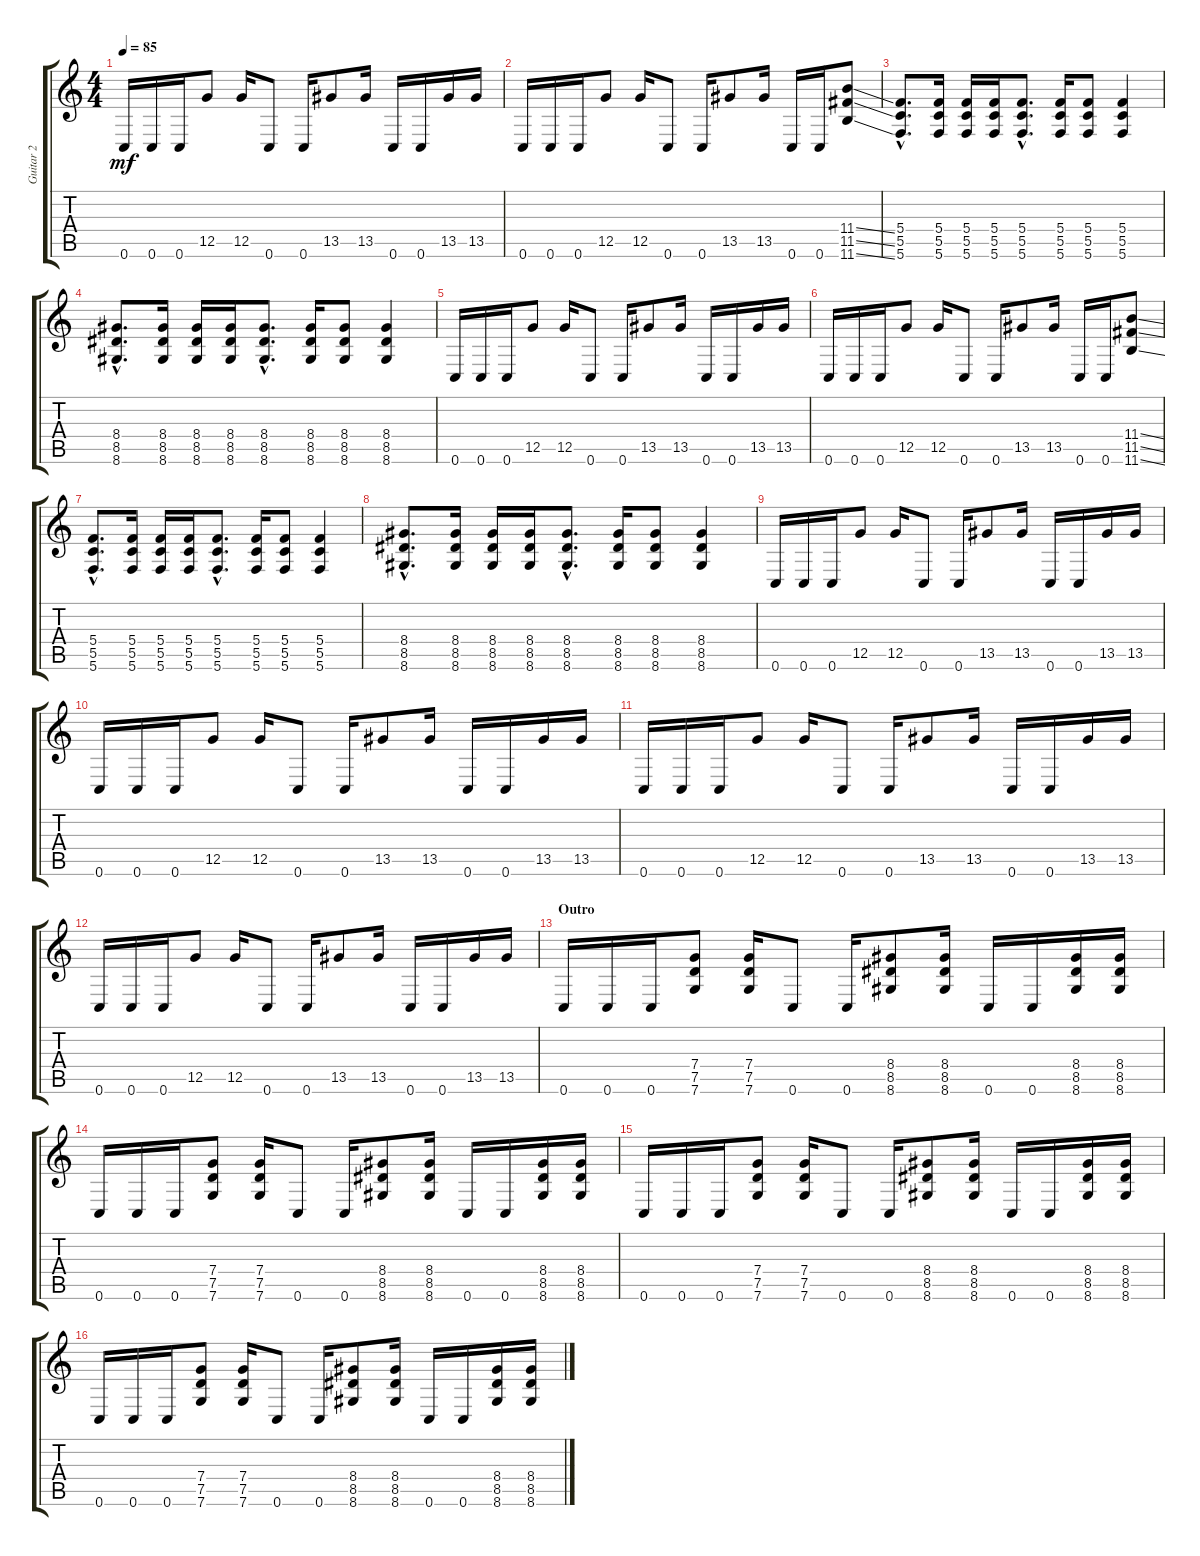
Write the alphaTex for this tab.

\track ("Guitar 2" "Guitar 2") {instrument distortionguitar}
\staff {score tabs}
\tuning (D4 A3 F3 C3 G2 C2) {hide}
\ts (4 4)
\tempo 85
\clef g2
\ks c
0.6.16{dy mf} 0.6.16 0.6.16 12.5.8 12.5.16 0.6.8 0.6.16 13.5.8 13.5.16 0.6.16 0.6.16 13.5.16 13.5.16 |
0.6.16 0.6.16 0.6.16 12.5.8 12.5.16 0.6.8 0.6.16 13.5.8 13.5.16 0.6.16 0.6.16 (11.4{ss} 11.5{ss} 11.6{ss}).8 |
(5.4{hac} 5.5{hac} 5.6{hac}).8{d} (5.4 5.5 5.6).16 (5.4 5.5 5.6).16 (5.4 5.5 5.6).16 (5.4{hac} 5.5{hac} 5.6{hac}).8{d} (5.4 5.5 5.6).16 (5.4 5.5 5.6).8 (5.4 5.5 5.6).4 |
(8.4{hac} 8.5{hac} 8.6{hac}).8{d} (8.4 8.5 8.6).16 (8.4 8.5 8.6).16 (8.4 8.5 8.6).16 (8.4{hac} 8.5{hac} 8.6{hac}).8{d} (8.4 8.5 8.6).16 (8.4 8.5 8.6).8 (8.4 8.5 8.6).4 |
0.6.16 0.6.16 0.6.16 12.5.8 12.5.16 0.6.8 0.6.16 13.5.8 13.5.16 0.6.16 0.6.16 13.5.16 13.5.16 |
0.6.16 0.6.16 0.6.16 12.5.8 12.5.16 0.6.8 0.6.16 13.5.8 13.5.16 0.6.16 0.6.16 (11.4{ss} 11.5{ss} 11.6{ss}).8 |
(5.4{hac} 5.5{hac} 5.6{hac}).8{d} (5.4 5.5 5.6).16 (5.4 5.5 5.6).16 (5.4 5.5 5.6).16 (5.4{hac} 5.5{hac} 5.6{hac}).8{d} (5.4 5.5 5.6).16 (5.4 5.5 5.6).8 (5.4 5.5 5.6).4 |
(8.4{hac} 8.5{hac} 8.6{hac}).8{d} (8.4 8.5 8.6).16 (8.4 8.5 8.6).16 (8.4 8.5 8.6).16 (8.4{hac} 8.5{hac} 8.6{hac}).8{d} (8.4 8.5 8.6).16 (8.4 8.5 8.6).8 (8.4 8.5 8.6).4 |
0.6.16 0.6.16 0.6.16 12.5.8 12.5.16 0.6.8 0.6.16 13.5.8 13.5.16 0.6.16 0.6.16 13.5.16 13.5.16 |
0.6.16 0.6.16 0.6.16 12.5.8 12.5.16 0.6.8 0.6.16 13.5.8 13.5.16 0.6.16 0.6.16 13.5.16 13.5.16 |
0.6.16 0.6.16 0.6.16 12.5.8 12.5.16 0.6.8 0.6.16 13.5.8 13.5.16 0.6.16 0.6.16 13.5.16 13.5.16 |
0.6.16 0.6.16 0.6.16 12.5.8 12.5.16 0.6.8 0.6.16 13.5.8 13.5.16 0.6.16 0.6.16 13.5.16 13.5.16 |
\section ("" "Outro")
0.6.16 0.6.16 0.6.16 (7.4 7.5 7.6).8 (7.4 7.5 7.6).16 0.6.8 0.6.16 (8.4 8.5 8.6).8 (8.4 8.5 8.6).16 0.6.16 0.6.16 (8.4 8.5 8.6).16 (8.4 8.5 8.6).16 |
0.6.16 0.6.16 0.6.16 (7.4 7.5 7.6).8 (7.4 7.5 7.6).16 0.6.8 0.6.16 (8.4 8.5 8.6).8 (8.4 8.5 8.6).16 0.6.16 0.6.16 (8.4 8.5 8.6).16 (8.4 8.5 8.6).16 |
0.6.16 0.6.16 0.6.16 (7.4 7.5 7.6).8 (7.4 7.5 7.6).16 0.6.8 0.6.16 (8.4 8.5 8.6).8 (8.4 8.5 8.6).16 0.6.16 0.6.16 (8.4 8.5 8.6).16 (8.4 8.5 8.6).16 |
0.6.16 0.6.16 0.6.16 (7.4 7.5 7.6).8 (7.4 7.5 7.6).16 0.6.8 0.6.16 (8.4 8.5 8.6).8 (8.4 8.5 8.6).16 0.6.16 0.6.16 (8.4 8.5 8.6).16 (8.4 8.5 8.6).16
